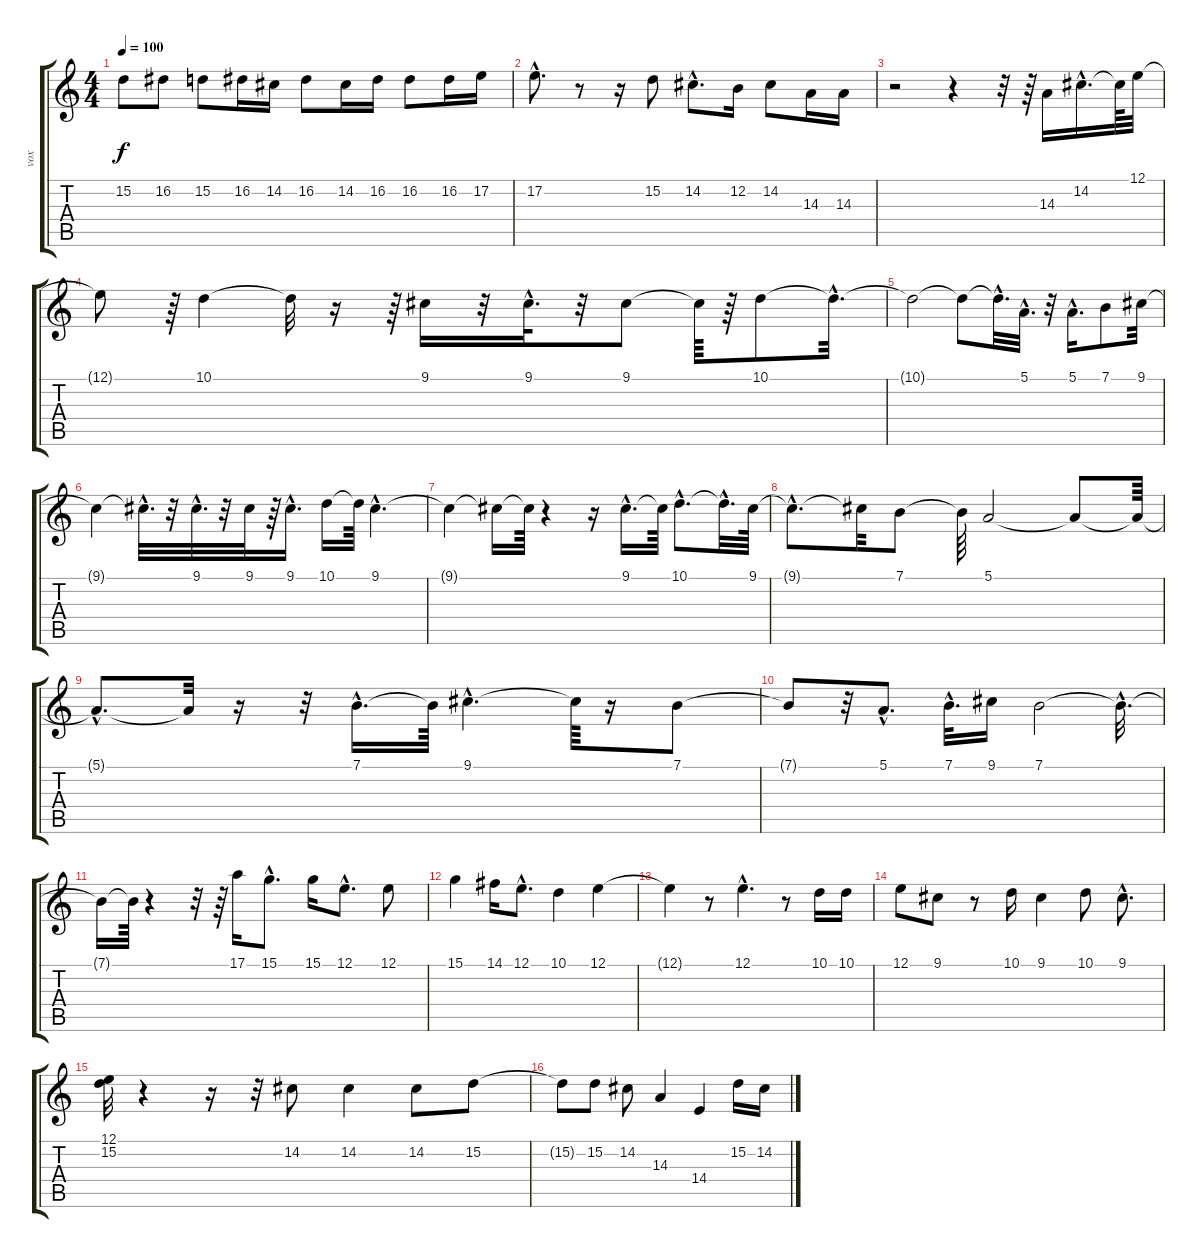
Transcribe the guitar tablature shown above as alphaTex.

\track ("vox" "vox") {instrument lead7fifths}
\staff {score tabs}
\tuning (E4 B3 G3 D3 A2 E2) {hide}
\ts (4 4)
\tempo 100
\clef g2
\ks c
15.2.8{dy f} 16.2.8 15.2.8 16.2.16 14.2.16 16.2.8 14.2.16 16.2.16 16.2.8 16.2.16 17.2.16 |
17.2{hac}.8{d} r.8 r.16 15.2.8 14.2{hac}.8{d} 12.2.16 14.2.8 14.3.16 14.3.16 |
r.2 r.4 r.32 r.64 14.3.16 14.2{hac}.16{d} 14.2{t}.64 12.1.32 |
12.1{t}.8 r.64 10.1.4 10.1{t}.32 r.16 r.64 9.1.16 r.32 9.1{hac}.32{d} r.32 9.1.8 9.1{t}.64 r.64 10.1.8 10.1{hac t}.32{d} |
10.1{t}.2 10.1{t}.8 10.1{hac t}.32{d} 5.1{hac}.32{d} r.32 5.1{hac}.16{d} 7.1.8 9.1.32 |
9.1{t}.4 9.1{hac t}.32{d} r.32 9.1{hac}.32{d} r.32 9.1.32 r.64 9.1{hac}.16{d} 10.1.16 10.1{t}.64 9.1{hac}.4{d} |
9.1{t}.4 9.1{t}.16 9.1{t}.64 r.4 r.16 9.1{hac}.16{d} 9.1{t}.64 10.1{hac}.8{d} 10.1{hac t}.32{d} 9.1.64 |
9.1{hac t}.8{d} 9.1{t}.32 7.1.8 7.1{t}.64 5.1.2 5.1{t}.8 5.1{t}.64 |
5.1{hac t}.8{d} 5.1{t}.32 r.16 r.32 7.1{hac}.16{d} 7.1{t}.64 9.1{hac}.4{d} 9.1{t}.64 r.16 7.1.8 |
7.1{t}.8 r.32 5.1{hac}.8{d} 7.1{hac}.32{d} 9.1.16 7.1.2 7.1{hac t}.32{d} |
7.1{t}.16 7.1{t}.64 r.4 r.32 r.64 17.1.16 15.1{hac}.8{d} 15.1.16 12.1{hac}.8{d} 12.1.8 |
15.1.4 14.1.16 12.1{hac}.8{d} 10.1.4 12.1.4 |
12.1{t}.4 r.8 12.1{hac}.4{d} r.8 10.1.16 10.1.16 |
12.1.8 9.1.8 r.8 10.1.16 9.1.4 10.1.8 9.1{hac}.8{d} |
(12.1 15.2).32 r.4 r.16 r.32 14.2.8 14.2.4 14.2.8 15.2.8 |
15.2{t}.8 15.2.8 14.2.8 14.3.4 14.4.4 15.2.16 14.2.16
